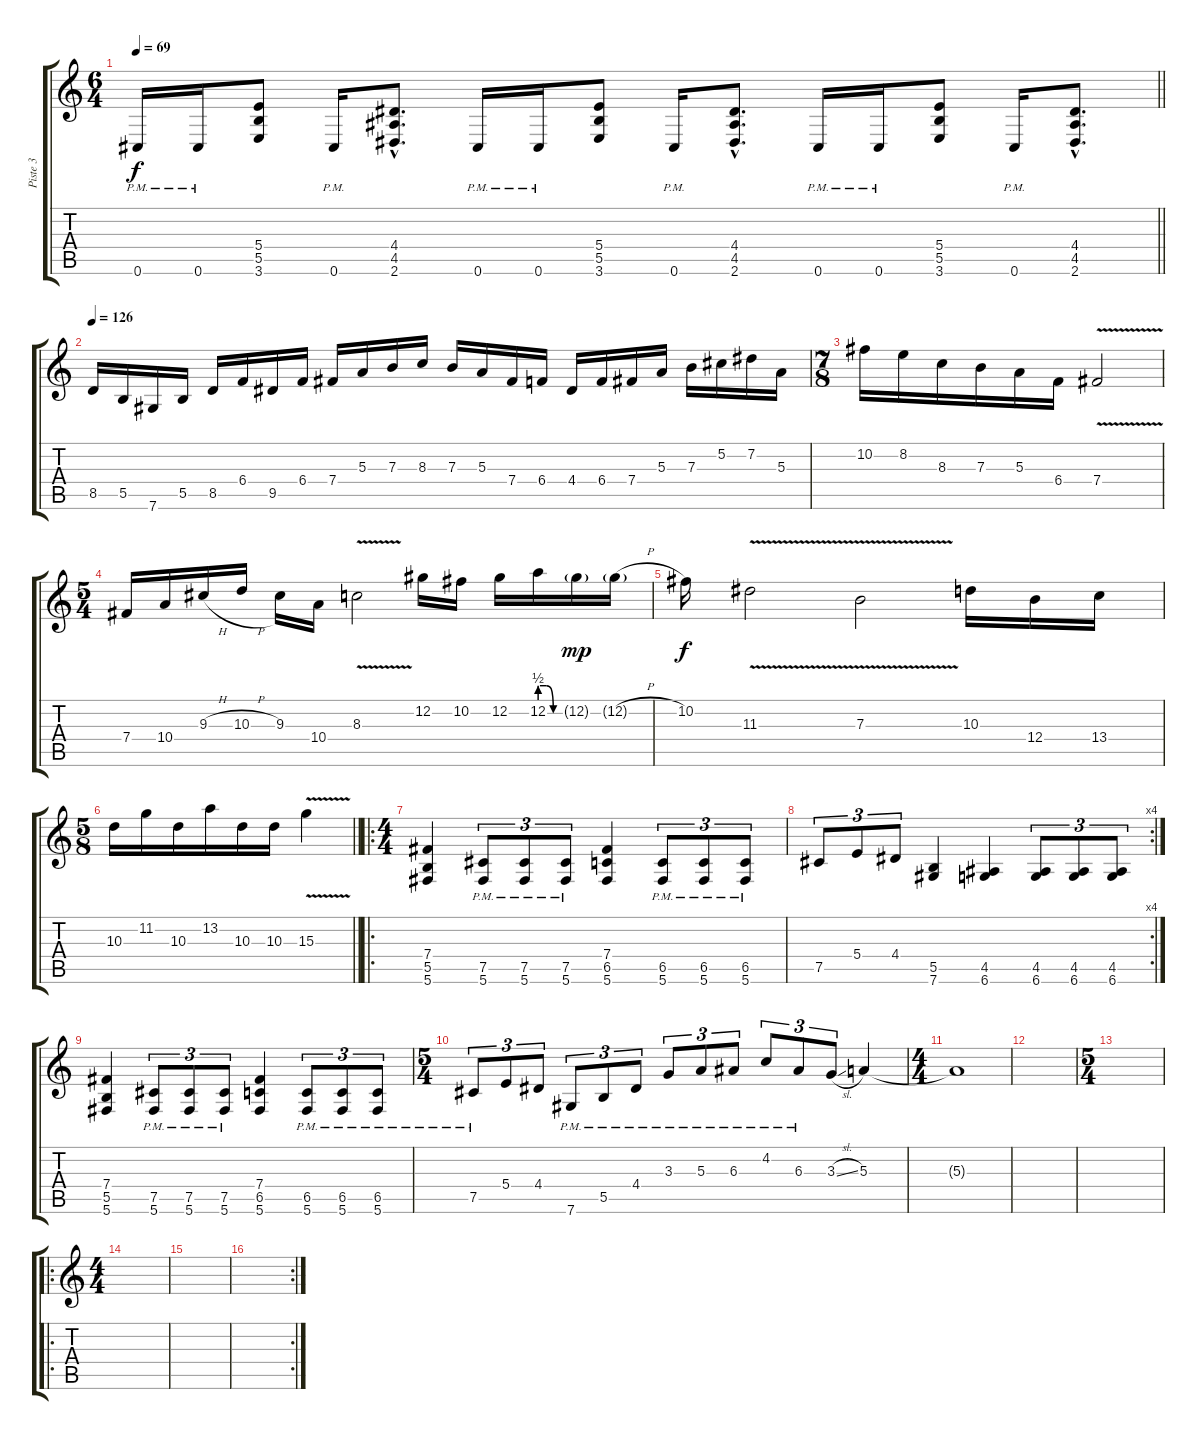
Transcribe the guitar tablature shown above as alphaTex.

\track ("Piste 3" "Piste 3") {instrument distortionguitar}
\staff {score tabs}
\tuning (Db4 Ab3 E3 B2 Gb2 Db2) {hide}
\ts (6 4)
\tempo 69
\clef g2
\barLineRight lightlight
\ks c
0.6{pm}.16{dy f} 0.6{pm}.16 (5.4 5.5 3.6).8 0.6{pm}.16 (4.4{hac} 4.5{hac} 2.6{hac}).8{d} 0.6{pm}.16 0.6{pm}.16 (5.4 5.5 3.6).8 0.6{pm}.16 (4.4{hac} 4.5{hac} 2.6{hac}).8{d} 0.6{pm}.16 0.6{pm}.16 (5.4 5.5 3.6).8 0.6{pm}.16 (4.4{hac} 4.5{hac} 2.6{hac}).8{d} |
\tempo 126
8.5.16 5.5.16 7.6.16 5.5.16 8.5.16 6.4.16 9.5.16 6.4.16 7.4.16 5.3.16 7.3.16 8.3.16 7.3.16 5.3.16 7.4.16 6.4.16 4.4.16 6.4.16 7.4.16 5.3.16 7.3.16 5.2.16 7.2.16 5.3.16 |
\ts (7 8)
10.2.16 8.2.16 8.3.16 7.3.16 5.3.16 6.4.16 7.4{v}.2 |
\ts (5 4)
7.4.16 10.4.16 9.3{h}.16 10.3{h}.16 9.3.16 10.4.16 8.3{v}.2 12.2.16 10.2.16 12.2.16 12.2{be (custom 0 2 20 2 40 0 60 0)}.16 12.2{g}.16{dy mp} 12.2{h g}.16 |
10.2.16{dy f} 11.3{v}.2 7.3{v}.2 10.3.16 12.4.16 13.4.16 |
\ts (5 8)
\barLineRight lightlight
10.3.16 11.2.16 10.3.16 13.2.16 10.3.16 10.3.16 15.3{v}.4 |
\ro
\ts (4 4)
(7.4 5.5 5.6).4{volume 14} (7.5{pm} 5.6).8{tu (3 2)} (7.5{pm} 5.6).8{tu (3 2)} (7.5{pm} 5.6).8{tu (3 2)} (7.4 6.5 5.6).4 (6.5{pm} 5.6).8{tu (3 2)} (6.5{pm} 5.6).8{tu (3 2)} (6.5{pm} 5.6).8{tu (3 2)} |
\rc 4
7.5.8{tu (3 2)} 5.4.8{tu (3 2)} 4.4.8{tu (3 2)} (5.5 7.6).4 (4.5 6.6).4 (4.5 6.6).8{tu (3 2)} (4.5 6.6).8{tu (3 2)} (4.5 6.6).8{tu (3 2)} |
(7.4 5.5 5.6).4{volume 14} (7.5{pm} 5.6).8{tu (3 2)} (7.5{pm} 5.6).8{tu (3 2)} (7.5{pm} 5.6).8{tu (3 2)} (7.4 6.5 5.6).4 (6.5{pm} 5.6).8{tu (3 2)} (6.5{pm} 5.6).8{tu (3 2)} (6.5{pm} 5.6).8{tu (3 2)} |
\ts (5 4)
7.5{pm}.8{tu (3 2)} 5.4.8{tu (3 2)} 4.4.8{tu (3 2)} 7.6{pm}.8{tu (3 2)} 5.5{pm}.8{tu (3 2)} 4.4{pm}.8{tu (3 2)} 3.3{pm}.8{tu (3 2)} 5.3{pm}.8{tu (3 2)} 6.3{pm}.8{tu (3 2)} 4.2{pm}.8{tu (3 2)} 6.3{pm}.8{tu (3 2)} 3.3{sl}.8{tu (3 2)} 5.3.4 |
\ts (4 4)
5.3{t}.1{volume 9} |
|
\ts (5 4)
|
\ro
\ts (4 4)
|
|
\rc 2
